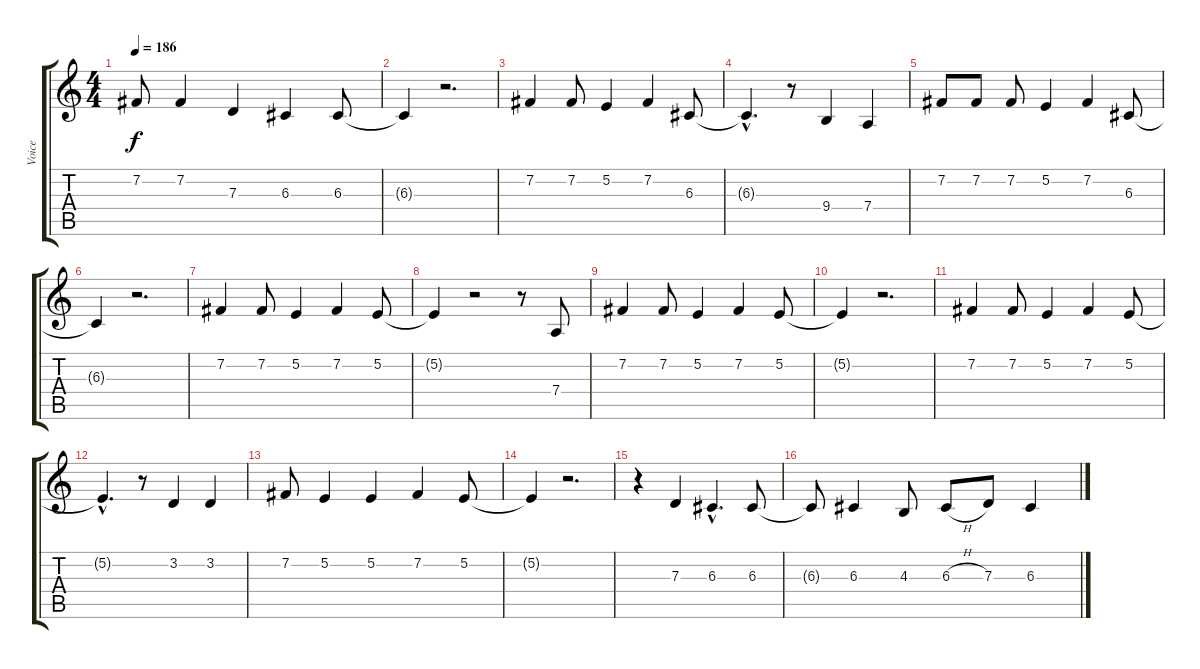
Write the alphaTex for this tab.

\track ("Voice" "Voice") {instrument clarinet}
\staff {score tabs}
\tuning (E4 B3 G3 D3 A2 E2) {hide}
\ts (4 4)
\tempo 186
\clef g2
\ks c
7.2.8{dy f} 7.2.4 7.3.4 6.3.4 6.3.8 |
6.3{t}.4 r.2{d} |
7.2.4 7.2.8 5.2.4 7.2.4 6.3.8 |
6.3{hac t}.4{d} r.8 9.4.4 7.4.4 |
7.2.8 7.2.8 7.2.8 5.2.4 7.2.4 6.3.8 |
6.3{t}.4 r.2{d} |
7.2.4 7.2.8 5.2.4 7.2.4 5.2.8 |
5.2{t}.4 r.2 r.8 7.4.8 |
7.2.4 7.2.8 5.2.4 7.2.4 5.2.8 |
5.2{t}.4 r.2{d} |
7.2.4 7.2.8 5.2.4 7.2.4 5.2.8 |
5.2{hac t}.4{d} r.8 3.2.4 3.2.4 |
7.2.8 5.2.4 5.2.4 7.2.4 5.2.8 |
5.2{t}.4 r.2{d} |
r.4 7.3.4 6.3{hac}.4{d} 6.3.8 |
6.3{t}.8 6.3.4 4.3.8 6.3{h}.8 7.3.8 6.3.4
